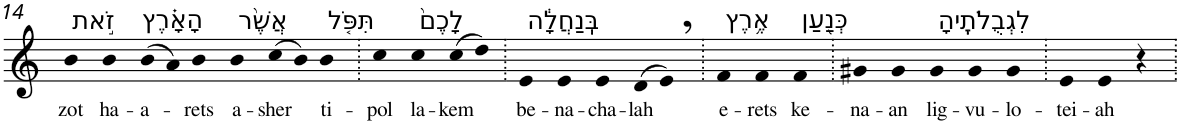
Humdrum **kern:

**kern	**text
*part1	*part1
*staff1	*staff1
*I"Piano	*
*I'Pno	*
!!LO:PB:g=z
*clefG2	*
*k[]	*
=14	=14
!LO:TX:a:t=זֹ֣את	!
!	!LO:LY:b
4b	zot
!LO:TX:a:t=הָאָ֗רֶץ	!
!	!LO:LY:b
4b	ha-
!	!LO:LY:b
(>8b	-a-
8a)	.
!	!LO:LY:b
4b	-rets
!LO:TX:a:t=אֲשֶׁ֨ר	!
!	!LO:LY:b
4b	a-
!	!LO:LY:b
(>8cc	-sher
8b)	.
!LO:TX:a:t=תִּפֹּ֤ל	!
!	!LO:LY:b
4b	ti-
=15.	=15.
!	!LO:LY:b
4cc	-pol
!LO:TX:a:t=לָכֶם֙	!
!	!LO:LY:b
4cc	la-
!	!LO:LY:b
(>8cc	-kem
8dd)	.
=16.	=16.
!LO:TX:a:t=בְּֽנַחֲלָ֔ה	!
!	!LO:LY:b
4e	be-
!	!LO:LY:b
4e	-na-
!	!LO:LY:b
4e	-cha-
!	!LO:LY:b
(>8d	-lah
8e,)	.
=17.	=17.
!LO:TX:a:t=אֶ֥רֶץ	!
!	!LO:LY:b
4f	e-
!	!LO:LY:b
4f	-rets
!LO:TX:a:t=כְּנַ֖עַן	!
!	!LO:LY:b
4f	ke-
=18.	=18.
!	!LO:LY:b
4g#X	-na-
!	!LO:LY:b
4g#	-an
!LO:TX:a:t=לִגְבֻלֹתֶֽיהָ	!
!	!LO:LY:b
4g#	lig-
!	!LO:LY:b
4g#	-vu-
!	!LO:LY:b
4g#	-lo-
=19.	=19.
!	!LO:LY:b
4e	-tei-
!	!LO:LY:b
4e	-ah
4r	.
=.	=.
*-	*-
